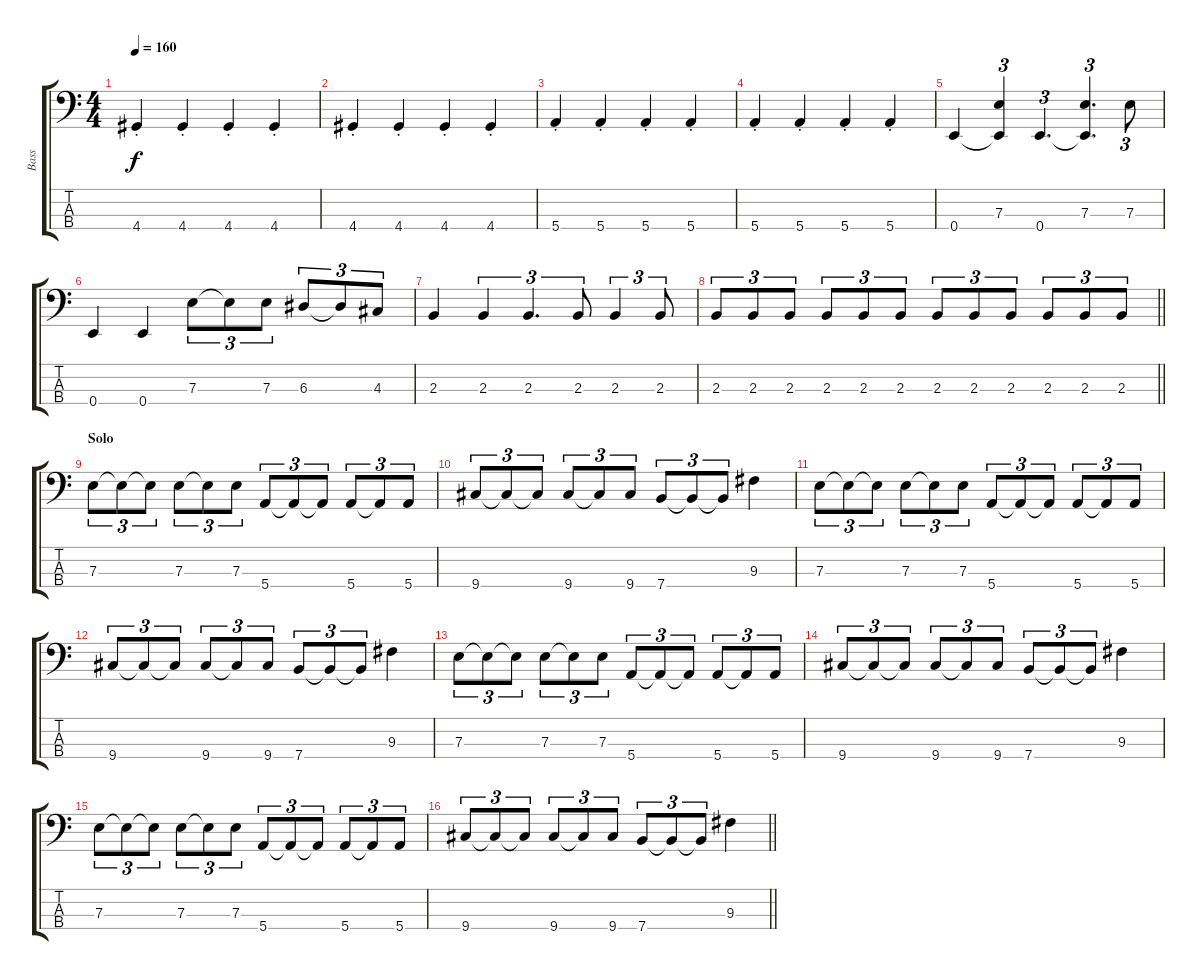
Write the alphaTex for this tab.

\track ("Bass" "Bass") {instrument electricbasspick}
\staff {score tabs}
\tuning (G2 D2 A1 E1) {hide}
\ts (4 4)
\tempo 160
\clef f4
\ks c
4.4{st}.4{dy f} 4.4{st}.4 4.4{st}.4 4.4{st}.4 |
4.4{st}.4 4.4{st}.4 4.4{st}.4 4.4{st}.4 |
5.4{st}.4 5.4{st}.4 5.4{st}.4 5.4{st}.4 |
5.4{st}.4 5.4{st}.4 5.4{st}.4 5.4{st}.4 |
0.4.4 (7.3 0.4{t}).4{tu (3 2)} 0.4.4{d tu (3 2)} (7.3 0.4{t}).4{d tu (3 2)} 7.3.8{tu (3 2)} |
0.4.4 0.4.4 7.3.8{tu (3 2)} 7.3{t}.8{tu (3 2)} 7.3.8{tu (3 2)} 6.3.8{tu (3 2)} 6.3{t}.8{tu (3 2)} 4.3.8{tu (3 2)} |
2.3.4 2.3.4{tu (3 2)} 2.3.4{d tu (3 2)} 2.3.8{tu (3 2)} 2.3.4{tu (3 2)} 2.3.8{tu (3 2)} |
\barLineRight lightlight
2.3.8{tu (3 2)} 2.3.8{tu (3 2)} 2.3.8{tu (3 2)} 2.3.8{tu (3 2)} 2.3.8{tu (3 2)} 2.3.8{tu (3 2)} 2.3.8{tu (3 2)} 2.3.8{tu (3 2)} 2.3.8{tu (3 2)} 2.3.8{tu (3 2)} 2.3.8{tu (3 2)} 2.3.8{tu (3 2)} |
\section ("" "Solo")
7.3.8{tu (3 2)} 7.3{t}.8{tu (3 2)} 7.3{t}.8{tu (3 2)} 7.3.8{tu (3 2)} 7.3{t}.8{tu (3 2)} 7.3.8{tu (3 2)} 5.4.8{tu (3 2)} 5.4{t}.8{tu (3 2)} 5.4{t}.8{tu (3 2)} 5.4.8{tu (3 2)} 5.4{t}.8{tu (3 2)} 5.4.8{tu (3 2)} |
9.4.8{tu (3 2)} 9.4{t}.8{tu (3 2)} 9.4{t}.8{tu (3 2)} 9.4.8{tu (3 2)} 9.4{t}.8{tu (3 2)} 9.4.8{tu (3 2)} 7.4.8{tu (3 2)} 7.4{t}.8{tu (3 2)} 7.4{t}.8{tu (3 2)} 9.3.4 |
7.3.8{tu (3 2)} 7.3{t}.8{tu (3 2)} 7.3{t}.8{tu (3 2)} 7.3.8{tu (3 2)} 7.3{t}.8{tu (3 2)} 7.3.8{tu (3 2)} 5.4.8{tu (3 2)} 5.4{t}.8{tu (3 2)} 5.4{t}.8{tu (3 2)} 5.4.8{tu (3 2)} 5.4{t}.8{tu (3 2)} 5.4.8{tu (3 2)} |
9.4.8{tu (3 2)} 9.4{t}.8{tu (3 2)} 9.4{t}.8{tu (3 2)} 9.4.8{tu (3 2)} 9.4{t}.8{tu (3 2)} 9.4.8{tu (3 2)} 7.4.8{tu (3 2)} 7.4{t}.8{tu (3 2)} 7.4{t}.8{tu (3 2)} 9.3.4 |
7.3.8{tu (3 2)} 7.3{t}.8{tu (3 2)} 7.3{t}.8{tu (3 2)} 7.3.8{tu (3 2)} 7.3{t}.8{tu (3 2)} 7.3.8{tu (3 2)} 5.4.8{tu (3 2)} 5.4{t}.8{tu (3 2)} 5.4{t}.8{tu (3 2)} 5.4.8{tu (3 2)} 5.4{t}.8{tu (3 2)} 5.4.8{tu (3 2)} |
9.4.8{tu (3 2)} 9.4{t}.8{tu (3 2)} 9.4{t}.8{tu (3 2)} 9.4.8{tu (3 2)} 9.4{t}.8{tu (3 2)} 9.4.8{tu (3 2)} 7.4.8{tu (3 2)} 7.4{t}.8{tu (3 2)} 7.4{t}.8{tu (3 2)} 9.3.4 |
7.3.8{tu (3 2)} 7.3{t}.8{tu (3 2)} 7.3{t}.8{tu (3 2)} 7.3.8{tu (3 2)} 7.3{t}.8{tu (3 2)} 7.3.8{tu (3 2)} 5.4.8{tu (3 2)} 5.4{t}.8{tu (3 2)} 5.4{t}.8{tu (3 2)} 5.4.8{tu (3 2)} 5.4{t}.8{tu (3 2)} 5.4.8{tu (3 2)} |
\barLineRight lightlight
9.4.8{tu (3 2)} 9.4{t}.8{tu (3 2)} 9.4{t}.8{tu (3 2)} 9.4.8{tu (3 2)} 9.4{t}.8{tu (3 2)} 9.4.8{tu (3 2)} 7.4.8{tu (3 2)} 7.4{t}.8{tu (3 2)} 7.4{t}.8{tu (3 2)} 9.3.4
